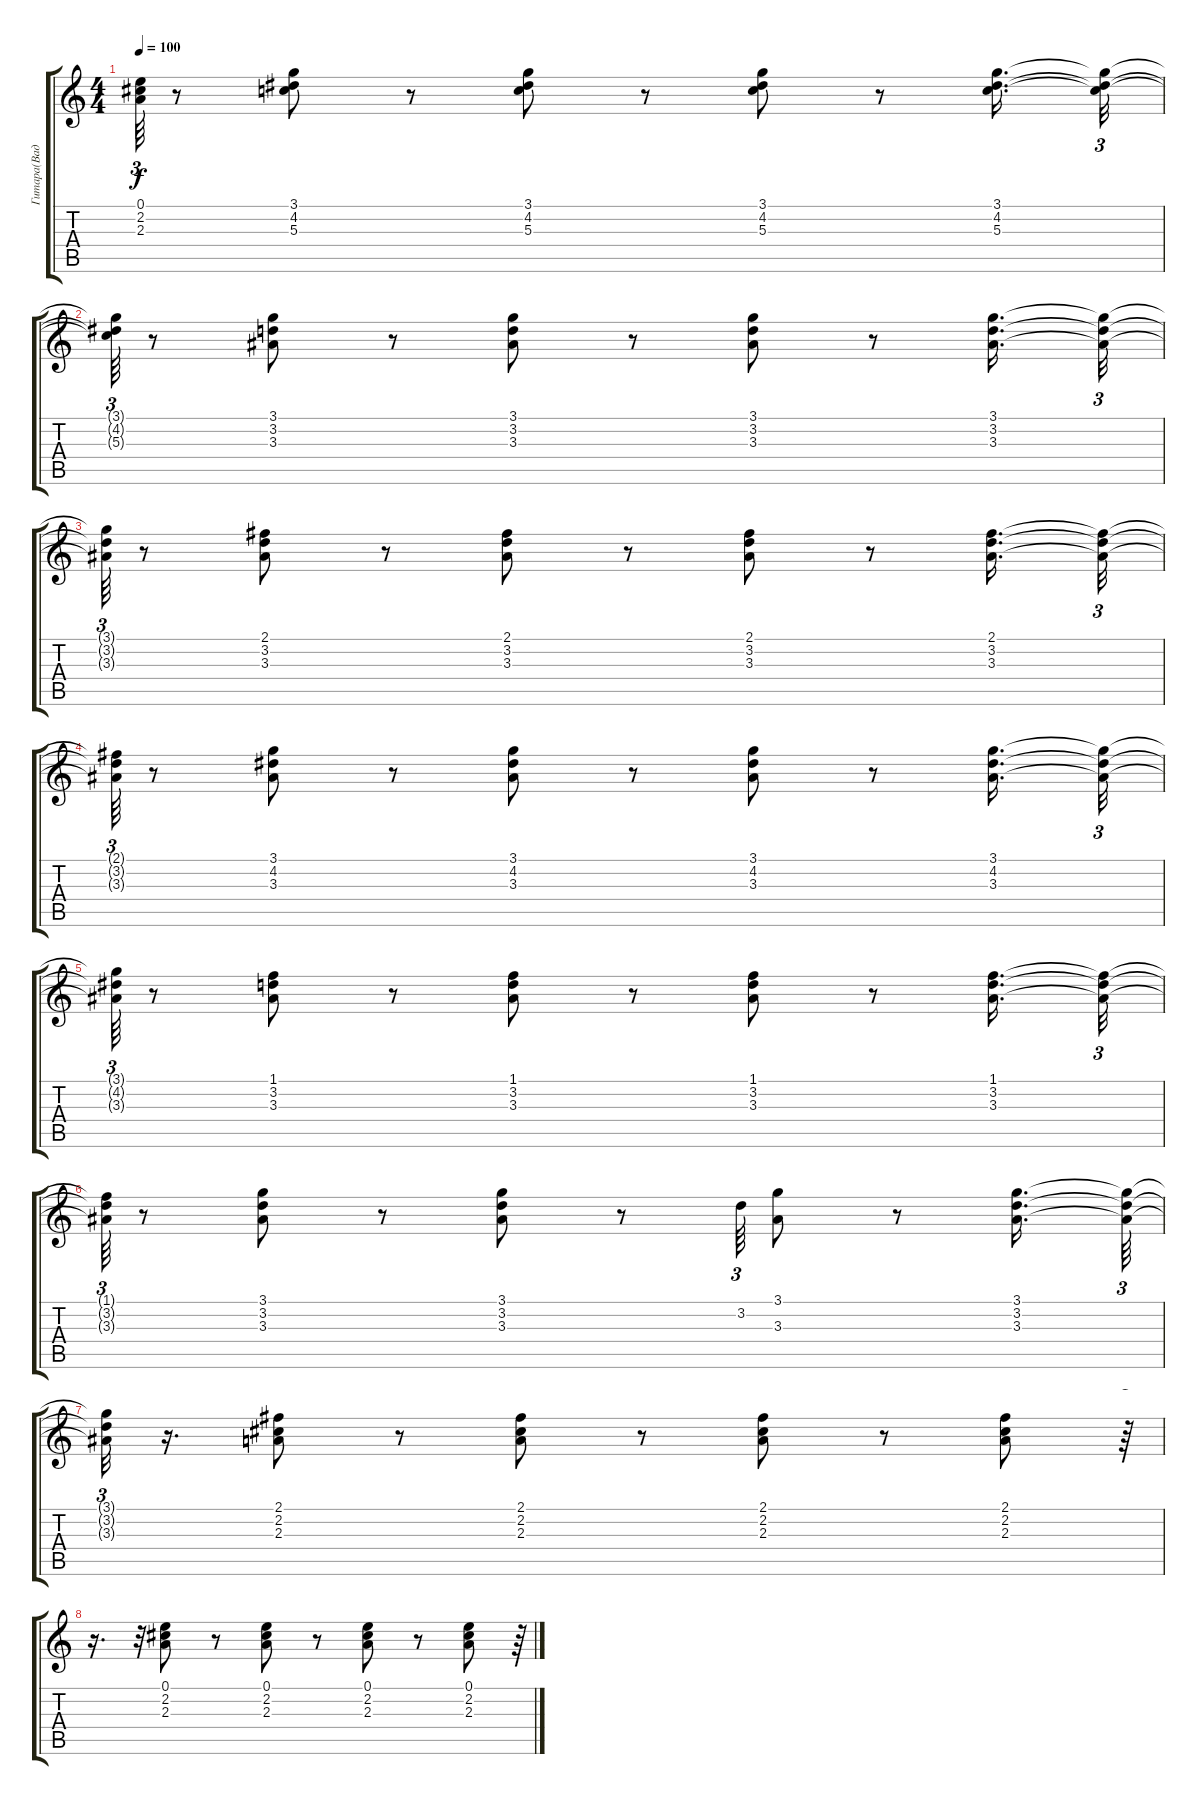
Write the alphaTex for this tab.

\track ("Гитара(Вадим)" "Гитара(Вад") {instrument electricguitarclean}
\staff {score tabs}
\tuning (E4 B3 G3 D3 A2 E2) {hide}
\ts (4 4)
\tempo 100
\clef g2
\ks c
(0.1{t} 2.2{t} 2.3{t}).64{tu (3 2) dy f} r.8 (3.1 4.2 5.3).8 r.8 (3.1 4.2 5.3).8 r.8 (3.1 4.2 5.3).8 r.8 (3.1 4.2 5.3).16{d} (3.1{t} 4.2{t} 5.3{t}).32{tu (3 2)} |
(3.1{t} 4.2{t} 5.3{t}).64{tu (3 2)} r.8 (3.1 3.2 3.3).8 r.8 (3.1 3.2 3.3).8 r.8 (3.1 3.2 3.3).8 r.8 (3.1 3.2 3.3).16{d} (3.1{t} 3.2{t} 3.3{t}).32{tu (3 2)} |
(3.1{t} 3.2{t} 3.3{t}).64{tu (3 2)} r.8 (2.1 3.2 3.3).8 r.8 (2.1 3.2 3.3).8 r.8 (2.1 3.2 3.3).8 r.8 (2.1 3.2 3.3).16{d} (2.1{t} 3.2{t} 3.3{t}).32{tu (3 2)} |
(2.1{t} 3.2{t} 3.3{t}).64{tu (3 2)} r.8 (3.1 4.2 3.3).8 r.8 (3.1 4.2 3.3).8 r.8 (3.1 4.2 3.3).8 r.8 (3.1 4.2 3.3).16{d} (3.1{t} 4.2{t} 3.3{t}).32{tu (3 2)} |
(3.1{t} 4.2{t} 3.3{t}).64{tu (3 2)} r.8 (1.1 3.2 3.3).8 r.8 (1.1 3.2 3.3).8 r.8 (1.1 3.2 3.3).8 r.8 (1.1 3.2 3.3).16{d} (1.1{t} 3.2{t} 3.3{t}).32{tu (3 2)} |
(1.1{t} 3.2{t} 3.3{t}).64{tu (3 2)} r.8 (3.1 3.2 3.3).8 r.8 (3.1 3.2 3.3).8 r.8 3.2.64{tu (3 2)} (3.1 3.3).8 r.8 (3.1 3.2 3.3).16{d} (3.1{t} 3.2{t} 3.3{t}).64{tu (3 2)} |
(3.1{t} 3.2{t} 3.3{t}).32{tu (3 2)} r.16{d} (2.1 2.2 2.3).8 r.8 (2.1 2.2 2.3).8 r.8 (2.1 2.2 2.3).8 r.8 (2.1 2.2 2.3).8 r.64{tu (3 2)} |
r.16{d} r.32{tu (3 2)} (0.1 2.2 2.3).8 r.8 (0.1 2.2 2.3).8 r.8 (0.1 2.2 2.3).8 r.8 (0.1 2.2 2.3).8 r.64{tu (3 2)}
